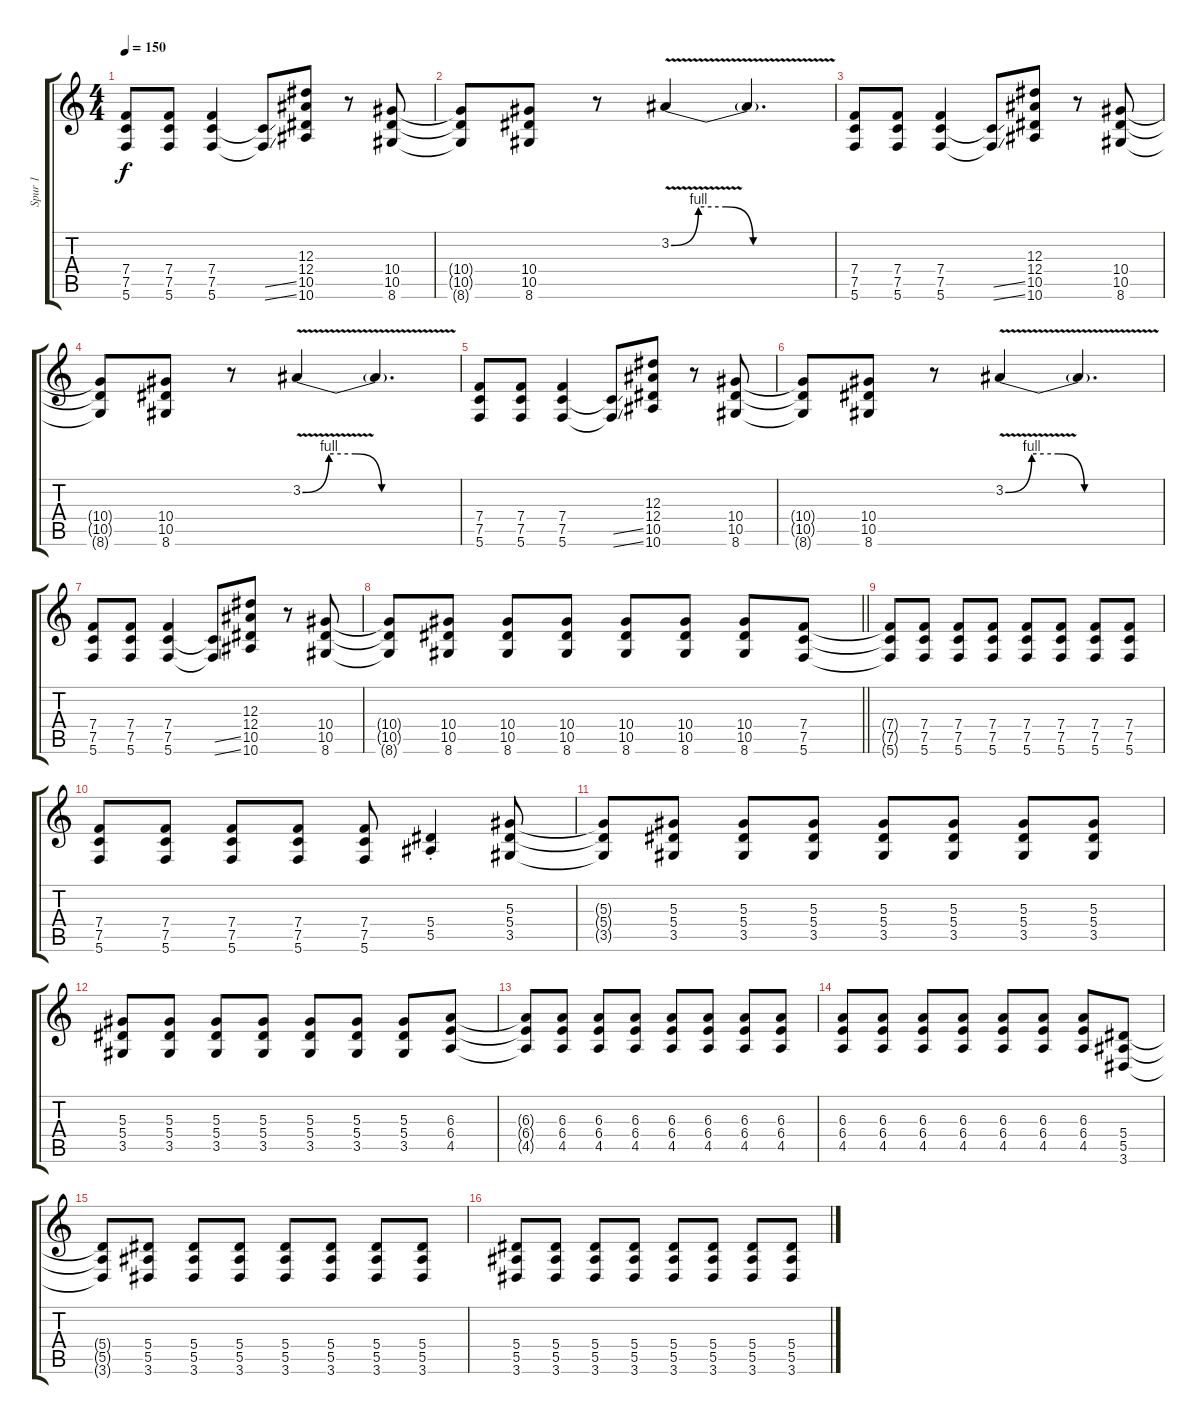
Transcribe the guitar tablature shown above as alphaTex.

\track ("Spur 1" "Spur 1") {instrument distortionguitar}
\staff {score tabs}
\tuning (C4 G3 Eb3 Bb2 F2 C2) {hide}
\ts (4 4)
\tempo 150
\clef g2
\ks c
(7.4 7.5 5.6).8{dy f} (7.4 7.5 5.6).8 (7.4 7.5 5.6).4 (7.5{ss t} 5.6{ss t}).8 (12.3 12.4 10.5 10.6).8 r.8 (10.4 10.5 8.6).8 |
(10.4{t} 10.5{t} 8.6{t}).8 (10.4 10.5 8.6).8 r.8 3.2{be (custom 0 0 10 4 20 4 30 0 60 0) v}.4 3.2{t}.4{d} |
(7.4 7.5 5.6).8 (7.4 7.5 5.6).8 (7.4 7.5 5.6).4 (7.5{ss t} 5.6{ss t}).8 (12.3 12.4 10.5 10.6).8 r.8 (10.4 10.5 8.6).8 |
(10.4{t} 10.5{t} 8.6{t}).8 (10.4 10.5 8.6).8 r.8 3.2{be (custom 0 0 10 4 20 4 30 0 60 0) v}.4 3.2{t}.4{d} |
(7.4 7.5 5.6).8 (7.4 7.5 5.6).8 (7.4 7.5 5.6).4 (7.5{ss t} 5.6{ss t}).8 (12.3 12.4 10.5 10.6).8 r.8 (10.4 10.5 8.6).8 |
(10.4{t} 10.5{t} 8.6{t}).8 (10.4 10.5 8.6).8 r.8 3.2{be (custom 0 0 10 4 20 4 30 0 60 0) v}.4 3.2{t}.4{d} |
(7.4 7.5 5.6).8 (7.4 7.5 5.6).8 (7.4 7.5 5.6).4 (7.5{ss t} 5.6{ss t}).8 (12.3 12.4 10.5 10.6).8 r.8 (10.4 10.5 8.6).8 |
\barLineRight lightlight
(10.4{t} 10.5{t} 8.6{t}).8 (10.4 10.5 8.6).8 (10.4 10.5 8.6).8 (10.4 10.5 8.6).8 (10.4 10.5 8.6).8 (10.4 10.5 8.6).8 (10.4 10.5 8.6).8 (7.4 7.5 5.6).8 |
(7.4{t} 7.5{t} 5.6{t}).8 (7.4 7.5 5.6).8 (7.4 7.5 5.6).8 (7.4 7.5 5.6).8 (7.4 7.5 5.6).8 (7.4 7.5 5.6).8 (7.4 7.5 5.6).8 (7.4 7.5 5.6).8 |
(7.4 7.5 5.6).8 (7.4 7.5 5.6).8 (7.4 7.5 5.6).8 (7.4 7.5 5.6).8 (7.4 7.5 5.6).8 (5.4{st} 5.5{st}).4 (5.3 5.4 3.5).8 |
(5.3{t} 5.4{t} 3.5{t}).8 (5.3 5.4 3.5).8 (5.3 5.4 3.5).8 (5.3 5.4 3.5).8 (5.3 5.4 3.5).8 (5.3 5.4 3.5).8 (5.3 5.4 3.5).8 (5.3 5.4 3.5).8 |
(5.3 5.4 3.5).8 (5.3 5.4 3.5).8 (5.3 5.4 3.5).8 (5.3 5.4 3.5).8 (5.3 5.4 3.5).8 (5.3 5.4 3.5).8 (5.3 5.4 3.5).8 (6.3 6.4 4.5).8 |
(6.3{t} 6.4{t} 4.5{t}).8 (6.3 6.4 4.5).8 (6.3 6.4 4.5).8 (6.3 6.4 4.5).8 (6.3 6.4 4.5).8 (6.3 6.4 4.5).8 (6.3 6.4 4.5).8 (6.3 6.4 4.5).8 |
(6.3 6.4 4.5).8 (6.3 6.4 4.5).8 (6.3 6.4 4.5).8 (6.3 6.4 4.5).8 (6.3 6.4 4.5).8 (6.3 6.4 4.5).8 (6.3 6.4 4.5).8 (5.4 5.5 3.6).8 |
(5.4{t} 5.5{t} 3.6{t}).8 (5.4 5.5 3.6).8 (5.4 5.5 3.6).8 (5.4 5.5 3.6).8 (5.4 5.5 3.6).8 (5.4 5.5 3.6).8 (5.4 5.5 3.6).8 (5.4 5.5 3.6).8 |
(5.4 5.5 3.6).8 (5.4 5.5 3.6).8 (5.4 5.5 3.6).8 (5.4 5.5 3.6).8 (5.4 5.5 3.6).8 (5.4 5.5 3.6).8 (5.4 5.5 3.6).8 (5.4 5.5 3.6).8
